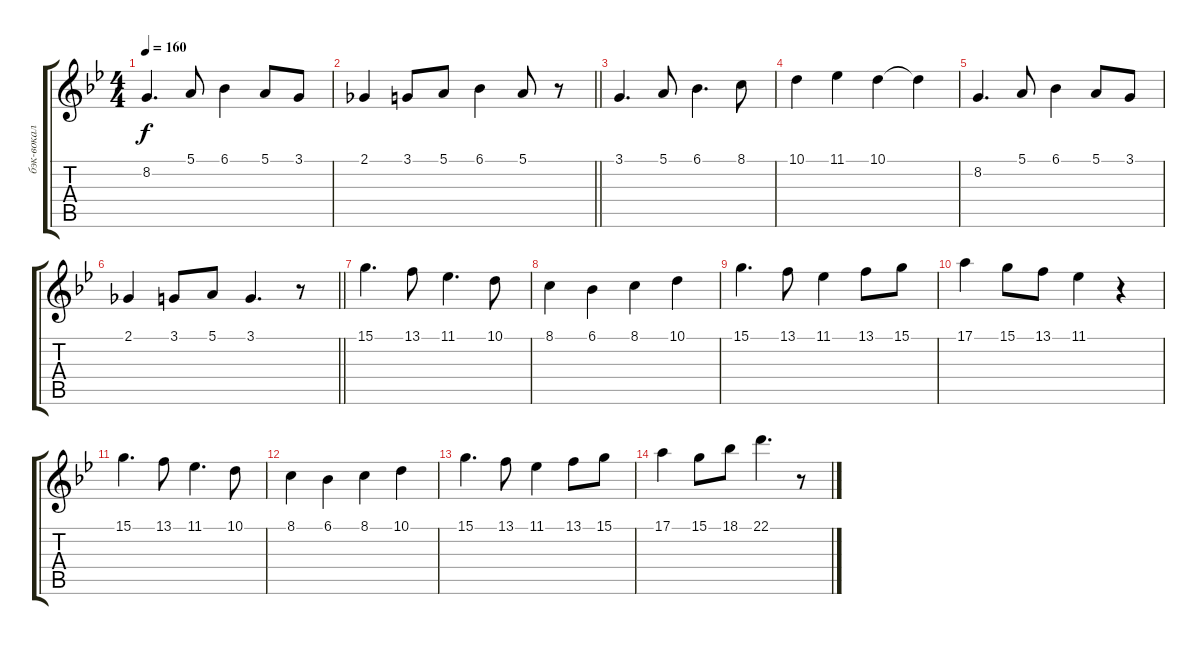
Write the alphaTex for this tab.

\track ("бэк-вокал" "бэк-вокал") {instrument fx7echoes}
\staff {score tabs}
\tuning (E4 B3 G3 D3 A2 E2) {hide}
\ts (4 4)
\tempo 160
\clef g2
\ks gminor
8.2.4{d dy f} 5.1.8 6.1.4 5.1.8 3.1.8 |
\barLineRight lightlight
2.1.4 3.1.8 5.1.8 6.1.4 5.1.8 r.8 |
3.1.4{d} 5.1.8 6.1.4{d} 8.1.8 |
10.1.4 11.1.4 10.1.4 10.1{t}.4 |
8.2.4{d} 5.1.8 6.1.4 5.1.8 3.1.8 |
\barLineRight lightlight
2.1.4 3.1.8 5.1.8 3.1.4{d} r.8 |
15.1.4{d} 13.1.8 11.1.4{d} 10.1.8 |
8.1.4 6.1.4 8.1.4 10.1.4 |
15.1.4{d} 13.1.8 11.1.4 13.1.8 15.1.8 |
17.1.4 15.1.8 13.1.8 11.1.4 r.4 |
15.1.4{d} 13.1.8 11.1.4{d} 10.1.8 |
8.1.4 6.1.4 8.1.4 10.1.4 |
15.1.4{d} 13.1.8 11.1.4 13.1.8 15.1.8 |
17.1.4 15.1.8 18.1.8 22.1.4{d} r.8
